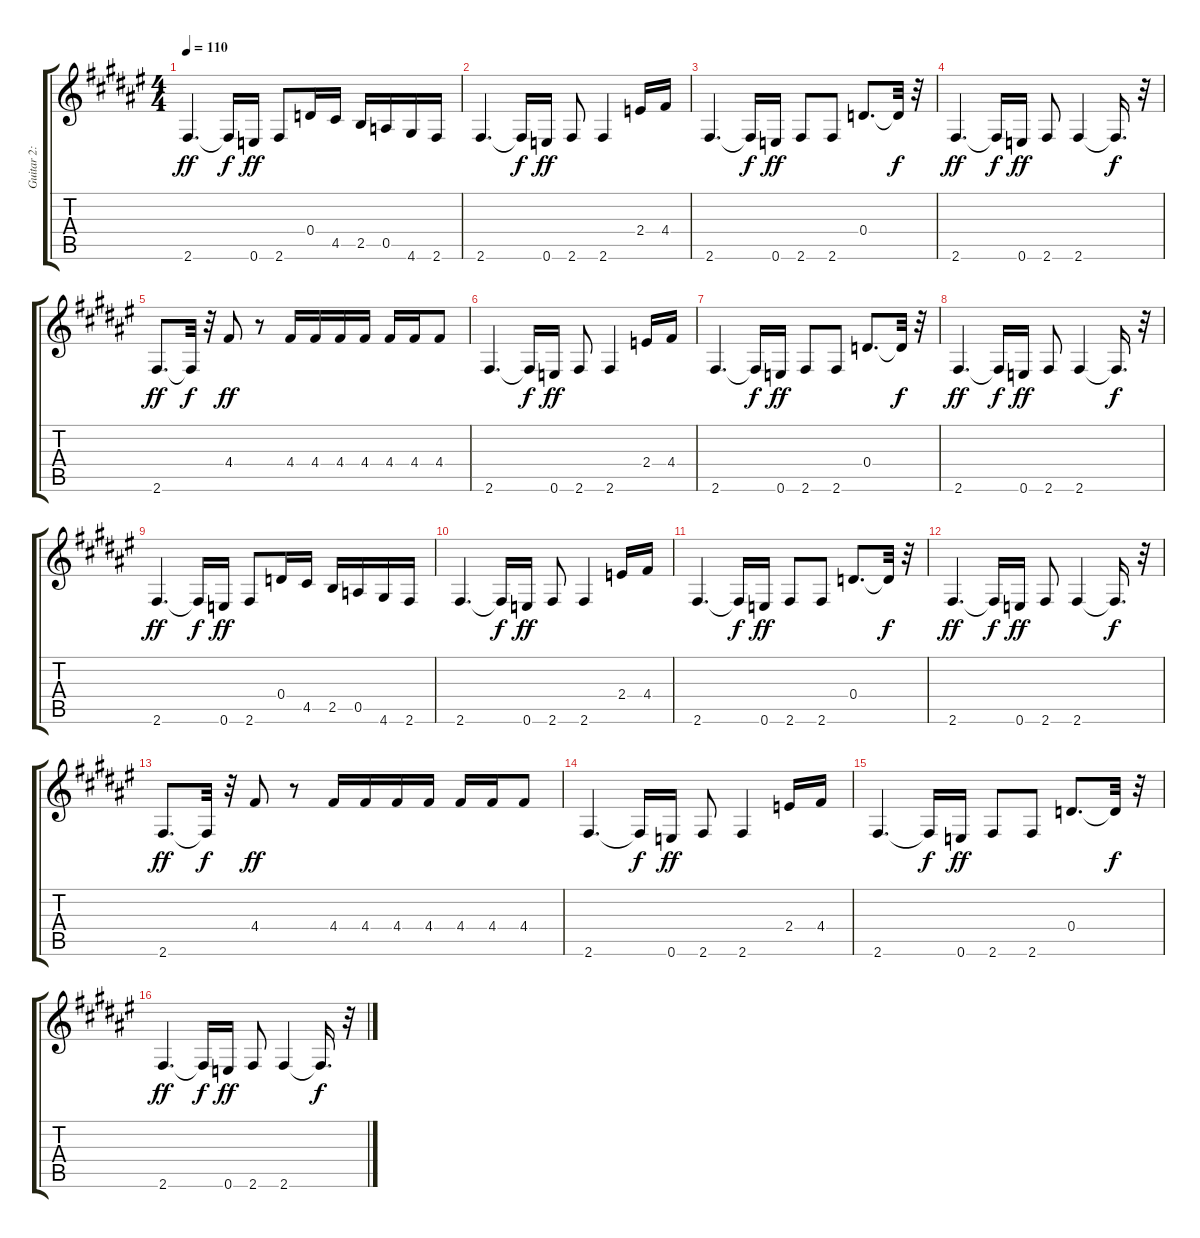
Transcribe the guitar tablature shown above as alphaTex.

\track ("Guitar 2: Tim Pierce" "Guitar 2: ") {instrument distortionguitar}
\staff {score tabs}
\tuning (E4 B3 G3 D3 A2 E2) {hide}
\ts (4 4)
\tempo 110
\clef g2
\ks f#
2.6.4{d dy ff} 2.6{t}.16{dy f} 0.6.16{dy ff} 2.6.8 0.4.16 4.5.16 2.5.16 0.5.16 4.6.16 2.6.16 |
2.6.4{d} 2.6{t}.16{dy f} 0.6.16{dy ff} 2.6.8 2.6.4 2.4.16 4.4.16 |
2.6.4{d} 2.6{t}.16{dy f} 0.6.16{dy ff} 2.6.8 2.6.8 0.4.8{d} 0.4{t}.32{dy f} r.32 |
2.6.4{d dy ff} 2.6{t}.16{dy f} 0.6.16{dy ff} 2.6.8 2.6.4 2.6{t}.16{d dy f} r.32 |
2.6.8{d dy ff} 2.6{t}.32{dy f} r.32 4.4.8{dy ff} r.8 4.4.16 4.4.16 4.4.16 4.4.16 4.4.16 4.4.16 4.4.8 |
2.6.4{d} 2.6{t}.16{dy f} 0.6.16{dy ff} 2.6.8 2.6.4 2.4.16 4.4.16 |
2.6.4{d} 2.6{t}.16{dy f} 0.6.16{dy ff} 2.6.8 2.6.8 0.4.8{d} 0.4{t}.32{dy f} r.32 |
2.6.4{d dy ff} 2.6{t}.16{dy f} 0.6.16{dy ff} 2.6.8 2.6.4 2.6{t}.16{d dy f} r.32 |
2.6.4{d dy ff} 2.6{t}.16{dy f} 0.6.16{dy ff} 2.6.8 0.4.16 4.5.16 2.5.16 0.5.16 4.6.16 2.6.16 |
2.6.4{d} 2.6{t}.16{dy f} 0.6.16{dy ff} 2.6.8 2.6.4 2.4.16 4.4.16 |
2.6.4{d} 2.6{t}.16{dy f} 0.6.16{dy ff} 2.6.8 2.6.8 0.4.8{d} 0.4{t}.32{dy f} r.32 |
2.6.4{d dy ff} 2.6{t}.16{dy f} 0.6.16{dy ff} 2.6.8 2.6.4 2.6{t}.16{d dy f} r.32 |
2.6.8{d dy ff} 2.6{t}.32{dy f} r.32 4.4.8{dy ff} r.8 4.4.16 4.4.16 4.4.16 4.4.16 4.4.16 4.4.16 4.4.8 |
2.6.4{d} 2.6{t}.16{dy f} 0.6.16{dy ff} 2.6.8 2.6.4 2.4.16 4.4.16 |
2.6.4{d} 2.6{t}.16{dy f} 0.6.16{dy ff} 2.6.8 2.6.8 0.4.8{d} 0.4{t}.32{dy f} r.32 |
2.6.4{d dy ff} 2.6{t}.16{dy f} 0.6.16{dy ff} 2.6.8 2.6.4 2.6{t}.16{d dy f} r.32
